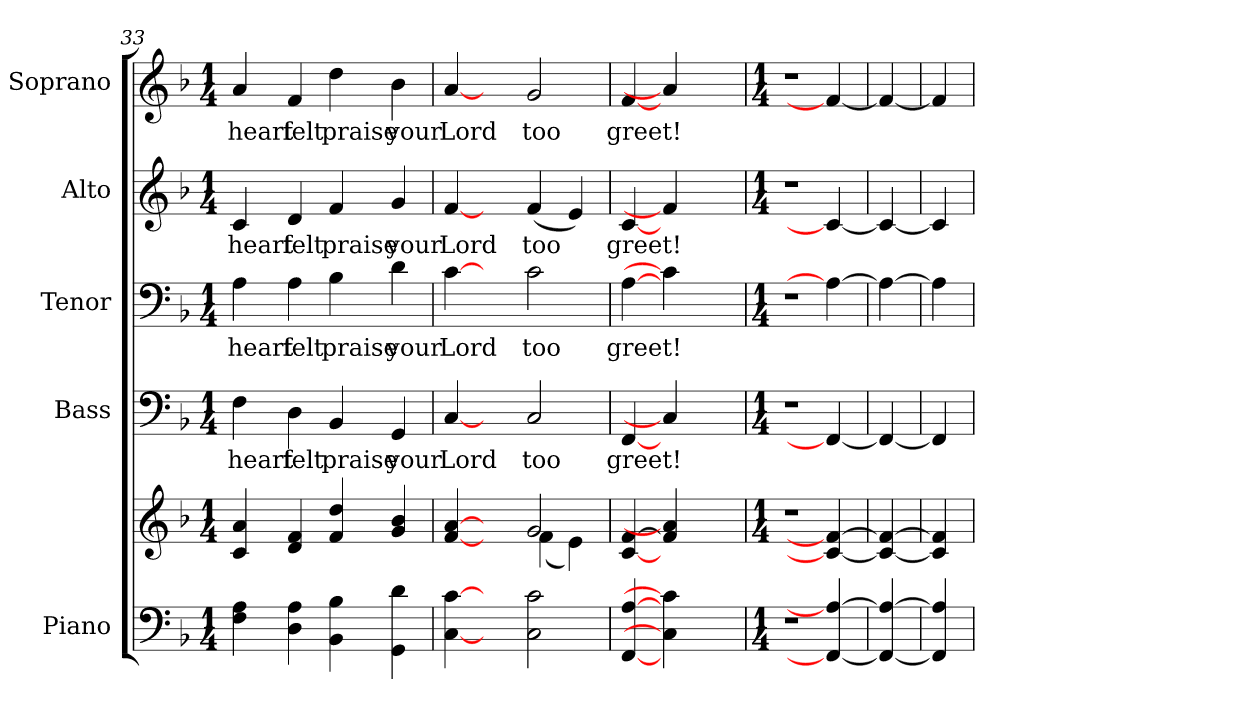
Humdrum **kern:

**kern	**kern	**kern	**text	**kern	**text	**kern	**text	**kern	**text
*part5	*part5	*part4	*part4	*part3	*part3	*part2	*part2	*part1	*part1
*staff6	*staff5	*staff4	*staff4	*staff3	*staff3	*staff2	*staff2	*staff1	*staff1
*I"Piano	*	*I"Bass	*	*I"Tenor	*	*I"Alto	*	*I"Soprano	*
*I'Pno.	*	*I'B.	*	*I'T.	*	*I'A.	*	*I'S.	*
!!LO:PB:g=z
*clefF4	*clefG2	*clefF4	*	*clefF4	*	*clefG2	*	*clefG2	*
*k[b-]	*k[b-]	*k[b-]	*	*k[b-]	*	*k[b-]	*	*k[b-]	*
*F:	*F:	*F:	*	*F:	*	*F:	*	*F:	*
*M1/4	*M1/4	*M1/4	*	*M1/4	*	*M1/4	*	*M1/4	*
=33	=33	=33	=33	=33	=33	=33	=33	=33	=33
!	!	!	!LO:LY:b:color=#000000	!	!	!	!	!	!
!	!	!	!	!	!LO:LY:b:color=#000000	!	!	!	!
!	!	!	!	!	!	!	!LO:LY:b:color=#000000	!	!
!	!	!	!	!	!	!	!	!	!LO:LY:b:color=#000000
4Fi\ 4Ai	4ci/ 4ai	4Fi\	heart	4Ai\	heart	4ci/	heart	4ai/	heart
!	!	!	!LO:LY:b:color=#000000	!	!	!	!	!	!
!	!	!	!	!	!LO:LY:b:color=#000000	!	!	!	!
!	!	!	!	!	!	!	!LO:LY:b:color=#000000	!	!
!	!	!	!	!	!	!	!	!	!LO:LY:b:color=#000000
4Di\ 4Ai	4di/ 4fi	4Di\	felt	4Ai\	felt	4di/	felt	4fi/	felt
!	!	!	!LO:LY:b:color=#000000	!	!	!	!	!	!
!	!	!	!	!	!LO:LY:b:color=#000000	!	!	!	!
!	!	!	!	!	!	!	!LO:LY:b:color=#000000	!	!
!	!	!	!	!	!	!	!	!	!LO:LY:b:color=#000000
4BB-i\ 4B-i	4fi/ 4ddi	4BB-i/	praise	4B-i\	praise	4fi/	praise	4ddi\	praise
!	!	!	!LO:LY:b:color=#000000	!	!	!	!	!	!
!	!	!	!	!	!LO:LY:b:color=#000000	!	!	!	!
!	!	!	!	!	!	!	!LO:LY:b:color=#000000	!	!
!	!	!	!	!	!	!	!	!	!LO:LY:b:color=#000000
4GGi\ 4di	4gi/ 4b-i	4GGi/	your	4di\	your	4gi/	your	4b-i\	your
=34	=34	=34	=34	=34	=34	=34	=34	=34	=34
*	*^	*	*	*	*	*	*	*	*
!	!	!	!	!LO:LY:b:color=#000000	!	!	!	!	!	!
!	!	!	!	!	!	!LO:LY:b:color=#000000	!	!	!	!
!	!	!	!	!	!	!	!	!LO:LY:b:color=#000000	!	!
!	!	!	!	!	!	!	!	!	!	!LO:LY:b:color=#000000
[4Ci\ [4ci	[4fi/ [4ai	4ryy	[4Ci/	Lord	[4ci\	Lord	[4fi/	Lord	[4ai/	Lord
4ryy	4ryy	4ryy	4ryy	.	4ryy	.	4ryy	.	4ryy	.
!	!	!	!	!LO:LY:b:color=#000000	!	!	!	!	!	!
!	!	!	!	!	!	!LO:LY:b:color=#000000	!	!	!	!
!	!	!	!	!	!	!	!	!LO:LY:b:color=#000000	!	!
!	!	!	!	!	!	!	!	!	!	!LO:LY:b:color=#000000
2Ci\ 2ci	2gi/	(4fi\	2Ci/	too	2ci\	too	(4fi/	too	2gi/	too
.	.	4ei\)	.	.	.	.	4ei/)	.	.	.
*	*v	*v	*	*	*	*	*	*	*	*
=35	=35	=35	=35	=35	=35	=35	=35	=35	=35
*	*^	*	*	*	*	*	*	*	*
!	!	!	!	!LO:LY:b:color=#000000	!	!	!	!	!	!
*	*v	*v	*	*	*	*	*	*	*	*
*	*^	*	*	*	*	*	*	*	*
!	!	!	!	!	!	!LO:LY:b:color=#000000	!	!	!	!
*	*v	*v	*	*	*	*	*	*	*	*
*	*^	*	*	*	*	*	*	*	*
!	!	!	!	!	!	!	!	!LO:LY:b:color=#000000	!	!
*	*v	*v	*	*	*	*	*	*	*	*
*	*^	*	*	*	*	*	*	*	*
!	!	!	!	!	!	!	!	!	!	!LO:LY:b:color=#000000
*	*v	*v	*	*	*	*	*	*	*	*
[4FFi [4Ai	[4ci [4fi	[4FFi	greet!	[4Ai	greet!	[4ci	greet!	[4fi	greet!
4Ci\] 4ci]	4fi/] 4ai]	4Ci/]	.	4ci\]	.	4fi/]	.	4ai/]	.
4ryy	4ryy	4ryy	.	4ryy	.	4ryy	.	4ryy	.
!!LO:PB:g=z
=36	=36	=36	=36	=36	=36	=36	=36	=36	=36
*M1/4	*M1/4	*M1/4	*	*M1/4	*	*M1/4	*	*M1/4	*
!LO:N:vis=1	!LO:N:vis=1	!LO:N:vis=1	!	!LO:N:vis=1	!	!LO:N:vis=1	!	!LO:N:vis=1	!
4r	4r	4r	.	4r	.	4r	.	4r	.
4FFi_ 4Ai_	4ci_ 4fi_	4FFi_	.	4Ai_	.	4ci_	.	4fi_	.
=37	=37	=37	=37	=37	=37	=37	=37	=37	=37
4FFi_ 4Ai_	4ci_ 4fi_	4FFi_	.	4Ai_	.	4ci_	.	4fi_	.
=38	=38	=38	=38	=38	=38	=38	=38	=38	=38
4FFi] 4Ai]	4ci] 4fi]	4FFi]	.	4Ai]	.	4ci]	.	4fi]	.
=	=	=	=	=	=	=	=	=	=
*-	*-	*-	*-	*-	*-	*-	*-	*-	*-
